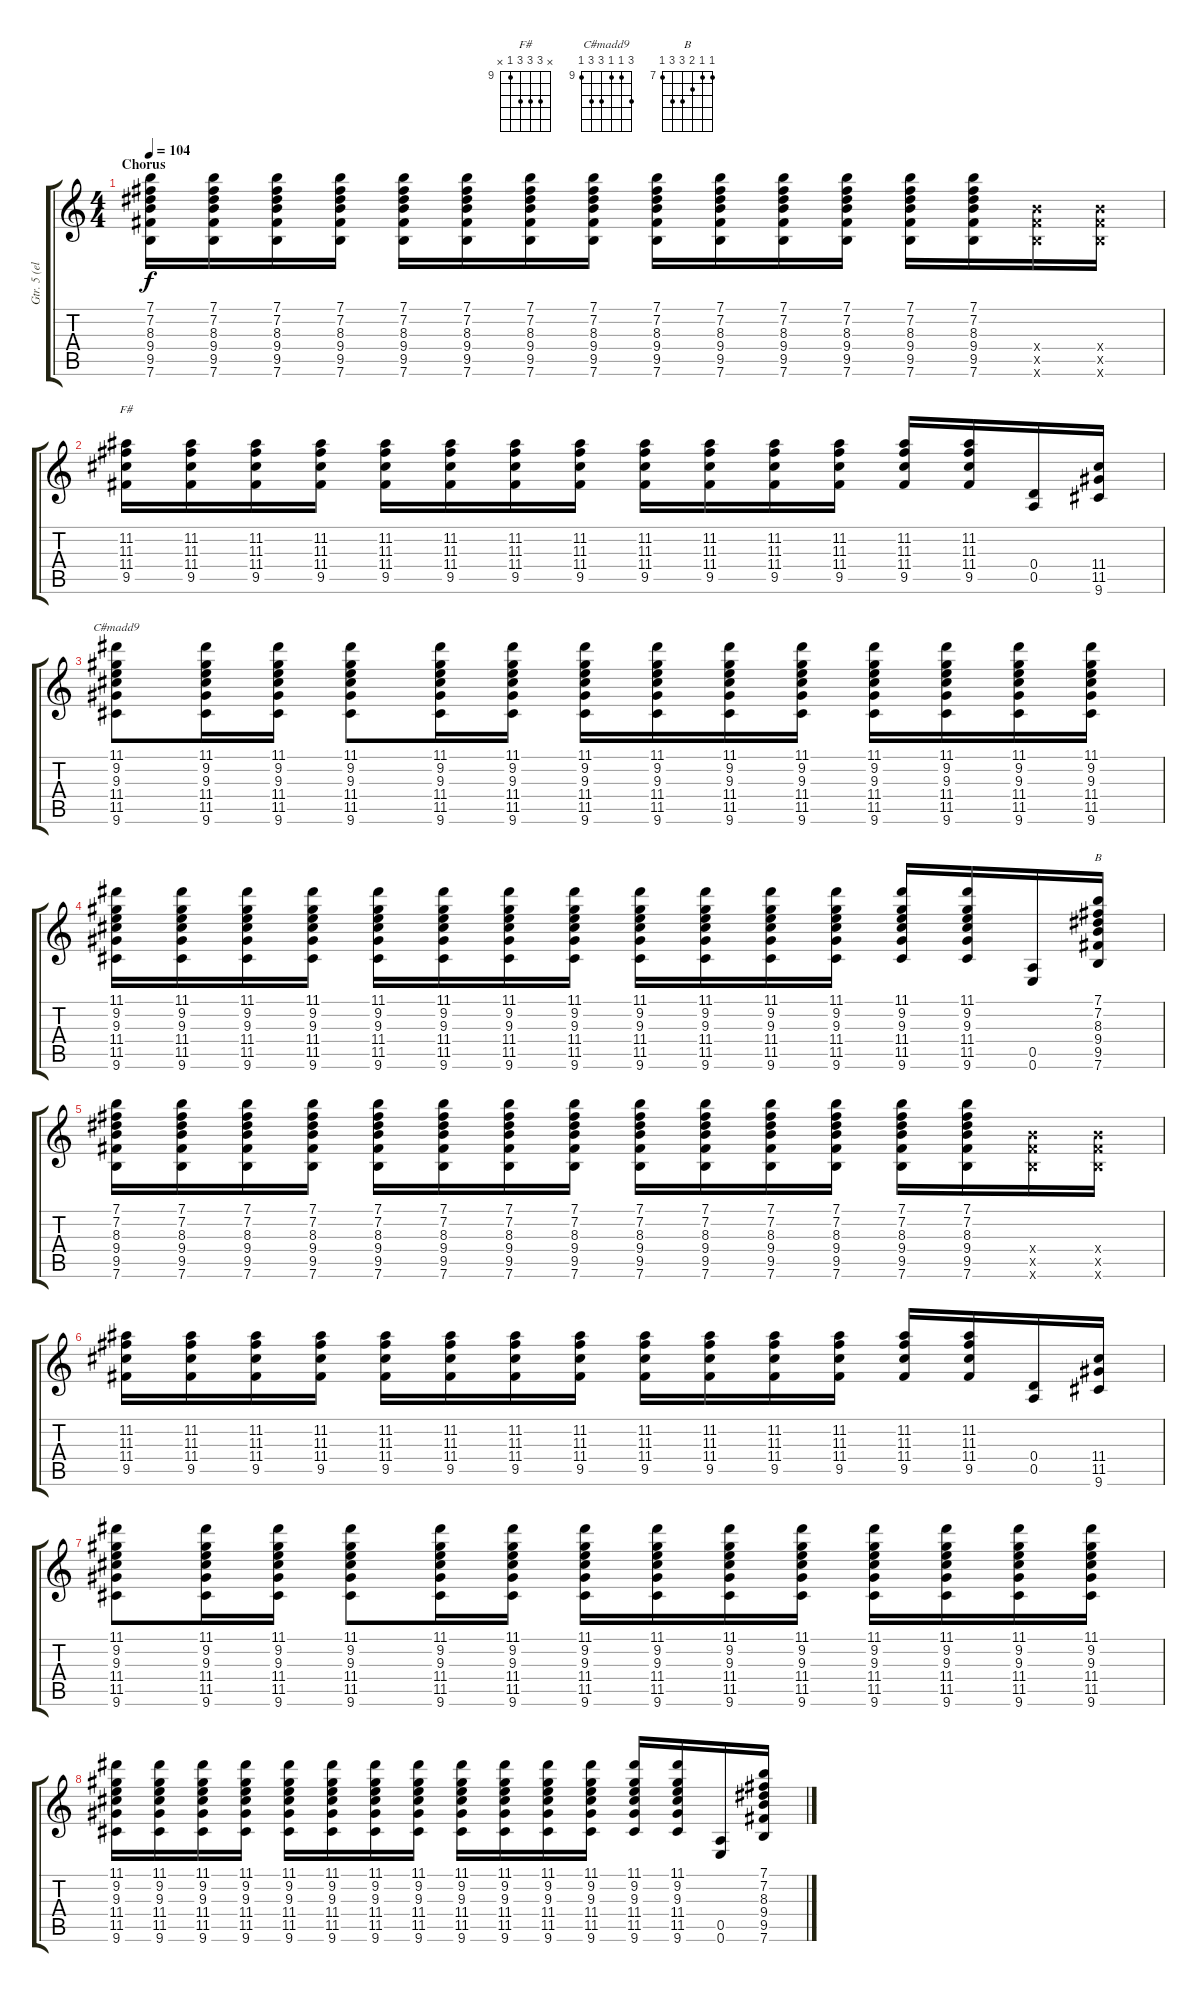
\track ("Gtr. 5 (elec.)" "Gtr. 5 (el") {instrument overdrivenguitar}
\staff {score tabs}
\tuning (E4 B3 G3 D3 A2 E2) {hide}
\chord ("F#" x 11 11 11 9 x) {firstfret 9}
\chord ("C#madd9" 11 9 9 11 11 9) {firstfret 9}
\chord ("B" 7 7 8 9 9 7) {firstfret 7}
\ts (4 4)
\section ("" "Chorus")
\tempo 104
\clef g2
\ks c
(7.1 7.2 8.3 9.4 9.5 7.6).16{dy f} (7.1 7.2 8.3 9.4 9.5 7.6).16 (7.1 7.2 8.3 9.4 9.5 7.6).16 (7.1 7.2 8.3 9.4 9.5 7.6).16 (7.1 7.2 8.3 9.4 9.5 7.6).16 (7.1 7.2 8.3 9.4 9.5 7.6).16 (7.1 7.2 8.3 9.4 9.5 7.6).16 (7.1 7.2 8.3 9.4 9.5 7.6).16 (7.1 7.2 8.3 9.4 9.5 7.6).16 (7.1 7.2 8.3 9.4 9.5 7.6).16 (7.1 7.2 8.3 9.4 9.5 7.6).16 (7.1 7.2 8.3 9.4 9.5 7.6).16 (7.1 7.2 8.3 9.4 9.5 7.6).16 (7.1 7.2 8.3 9.4 9.5 7.6).16 (9.4{x} 9.5{x} 7.6{x}).16 (9.4{x} 9.5{x} 7.6{x}).16 |
(11.2 11.3 11.4 9.5).16{ch "F#"} (11.2 11.3 11.4 9.5).16 (11.2 11.3 11.4 9.5).16 (11.2 11.3 11.4 9.5).16 (11.2 11.3 11.4 9.5).16 (11.2 11.3 11.4 9.5).16 (11.2 11.3 11.4 9.5).16 (11.2 11.3 11.4 9.5).16 (11.2 11.3 11.4 9.5).16 (11.2 11.3 11.4 9.5).16 (11.2 11.3 11.4 9.5).16 (11.2 11.3 11.4 9.5).16 (11.2 11.3 11.4 9.5).16 (11.2 11.3 11.4 9.5).16 (0.4 0.5).16 (11.4 11.5 9.6).16 |
(11.1 9.2 9.3 11.4 11.5 9.6).8{ch "C#madd9"} (11.1 9.2 9.3 11.4 11.5 9.6).16 (11.1 9.2 9.3 11.4 11.5 9.6).16 (11.1 9.2 9.3 11.4 11.5 9.6).8 (11.1 9.2 9.3 11.4 11.5 9.6).16 (11.1 9.2 9.3 11.4 11.5 9.6).16 (11.1 9.2 9.3 11.4 11.5 9.6).16 (11.1 9.2 9.3 11.4 11.5 9.6).16 (11.1 9.2 9.3 11.4 11.5 9.6).16 (11.1 9.2 9.3 11.4 11.5 9.6).16 (11.1 9.2 9.3 11.4 11.5 9.6).16 (11.1 9.2 9.3 11.4 11.5 9.6).16 (11.1 9.2 9.3 11.4 11.5 9.6).16 (11.1 9.2 9.3 11.4 11.5 9.6).16 |
(11.1 9.2 9.3 11.4 11.5 9.6).16 (11.1 9.2 9.3 11.4 11.5 9.6).16 (11.1 9.2 9.3 11.4 11.5 9.6).16 (11.1 9.2 9.3 11.4 11.5 9.6).16 (11.1 9.2 9.3 11.4 11.5 9.6).16 (11.1 9.2 9.3 11.4 11.5 9.6).16 (11.1 9.2 9.3 11.4 11.5 9.6).16 (11.1 9.2 9.3 11.4 11.5 9.6).16 (11.1 9.2 9.3 11.4 11.5 9.6).16 (11.1 9.2 9.3 11.4 11.5 9.6).16 (11.1 9.2 9.3 11.4 11.5 9.6).16 (11.1 9.2 9.3 11.4 11.5 9.6).16 (11.1 9.2 9.3 11.4 11.5 9.6).16 (11.1 9.2 9.3 11.4 11.5 9.6).16 (0.5 0.6).16 (7.1 7.2 8.3 9.4 9.5 7.6).16{ch "B"} |
(7.1 7.2 8.3 9.4 9.5 7.6).16 (7.1 7.2 8.3 9.4 9.5 7.6).16 (7.1 7.2 8.3 9.4 9.5 7.6).16 (7.1 7.2 8.3 9.4 9.5 7.6).16 (7.1 7.2 8.3 9.4 9.5 7.6).16 (7.1 7.2 8.3 9.4 9.5 7.6).16 (7.1 7.2 8.3 9.4 9.5 7.6).16 (7.1 7.2 8.3 9.4 9.5 7.6).16 (7.1 7.2 8.3 9.4 9.5 7.6).16 (7.1 7.2 8.3 9.4 9.5 7.6).16 (7.1 7.2 8.3 9.4 9.5 7.6).16 (7.1 7.2 8.3 9.4 9.5 7.6).16 (7.1 7.2 8.3 9.4 9.5 7.6).16 (7.1 7.2 8.3 9.4 9.5 7.6).16 (9.4{x} 9.5{x} 7.6{x}).16 (9.4{x} 9.5{x} 7.6{x}).16 |
(11.2 11.3 11.4 9.5).16 (11.2 11.3 11.4 9.5).16 (11.2 11.3 11.4 9.5).16 (11.2 11.3 11.4 9.5).16 (11.2 11.3 11.4 9.5).16 (11.2 11.3 11.4 9.5).16 (11.2 11.3 11.4 9.5).16 (11.2 11.3 11.4 9.5).16 (11.2 11.3 11.4 9.5).16 (11.2 11.3 11.4 9.5).16 (11.2 11.3 11.4 9.5).16 (11.2 11.3 11.4 9.5).16 (11.2 11.3 11.4 9.5).16 (11.2 11.3 11.4 9.5).16 (0.4 0.5).16 (11.4 11.5 9.6).16 |
(11.1 9.2 9.3 11.4 11.5 9.6).8 (11.1 9.2 9.3 11.4 11.5 9.6).16 (11.1 9.2 9.3 11.4 11.5 9.6).16 (11.1 9.2 9.3 11.4 11.5 9.6).8 (11.1 9.2 9.3 11.4 11.5 9.6).16 (11.1 9.2 9.3 11.4 11.5 9.6).16 (11.1 9.2 9.3 11.4 11.5 9.6).16 (11.1 9.2 9.3 11.4 11.5 9.6).16 (11.1 9.2 9.3 11.4 11.5 9.6).16 (11.1 9.2 9.3 11.4 11.5 9.6).16 (11.1 9.2 9.3 11.4 11.5 9.6).16 (11.1 9.2 9.3 11.4 11.5 9.6).16 (11.1 9.2 9.3 11.4 11.5 9.6).16 (11.1 9.2 9.3 11.4 11.5 9.6).16 |
(11.1 9.2 9.3 11.4 11.5 9.6).16 (11.1 9.2 9.3 11.4 11.5 9.6).16 (11.1 9.2 9.3 11.4 11.5 9.6).16 (11.1 9.2 9.3 11.4 11.5 9.6).16 (11.1 9.2 9.3 11.4 11.5 9.6).16 (11.1 9.2 9.3 11.4 11.5 9.6).16 (11.1 9.2 9.3 11.4 11.5 9.6).16 (11.1 9.2 9.3 11.4 11.5 9.6).16 (11.1 9.2 9.3 11.4 11.5 9.6).16 (11.1 9.2 9.3 11.4 11.5 9.6).16 (11.1 9.2 9.3 11.4 11.5 9.6).16 (11.1 9.2 9.3 11.4 11.5 9.6).16 (11.1 9.2 9.3 11.4 11.5 9.6).16 (11.1 9.2 9.3 11.4 11.5 9.6).16 (0.5 0.6).16 (7.1 7.2 8.3 9.4 9.5 7.6).16
